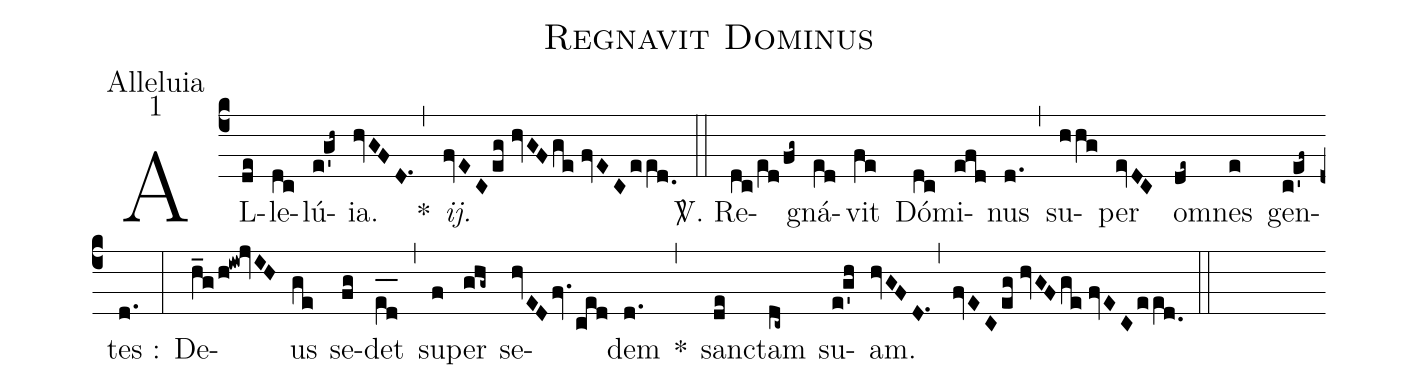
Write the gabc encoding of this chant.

name:Regnavit Dominus;
office-part:Alleluia;
mode:1;
%%
(c4) AL(de)le(dc)lú(e!g'h~){ia}.(hvGFD.1) <clear>*(,) <i>ij.</i>(fvECeg//hvGFge//fvECee[ll:1]d.0) (::) <sp>V/</sp>. Re(dc/e[ll:1]d/fg~)gná(e[ll:1]d)vit(fe) Dó(dc)mi(efd)nus(d.) (,) su(hhg)per(evDC) o(de~)mnes(e) gen(c!e'f~)tes :(d.) (:) De(h_g/h!iw!jvIH)us(ge) se(fg)det(e_[oh:h][ll:1]d_[oh:h]) (,) su(f)per(ghg~) se(hvEDfv.ced)dem(d.) *(,) san(de)ctam(dc~) su(e!g'h)am.(hvGFD.1) (,) (fvECeg//hvGFge//fvECee[ll:1]d.0) (::)
